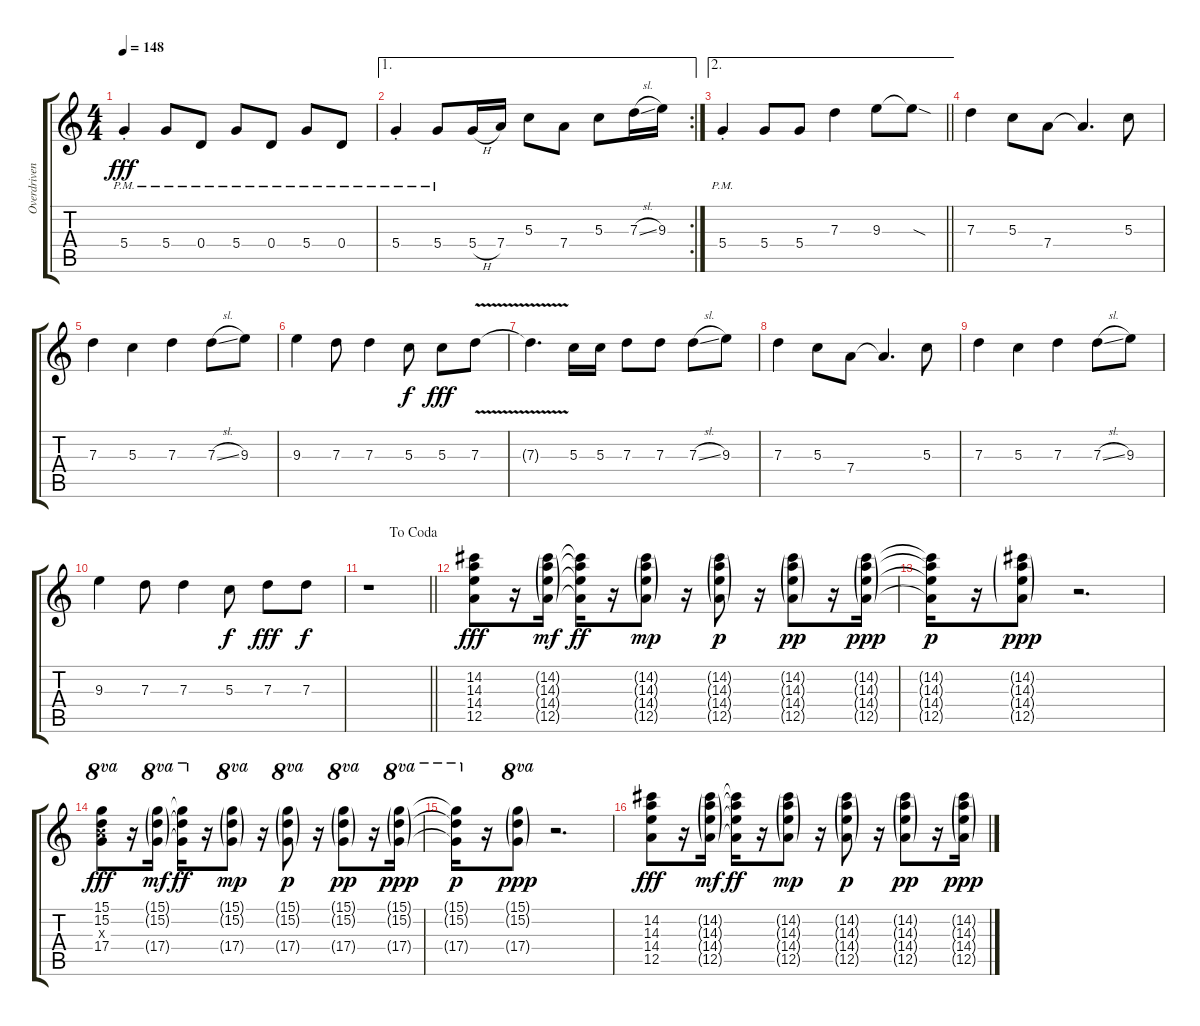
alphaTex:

\track ("Overdriven Guitar" "Overdriven") {instrument overdrivenguitar}
\staff {score tabs}
\tuning (E4 B3 G3 D3 A2 E2) {hide}
\ts (4 4)
\tempo 148
\clef g2
\ks c
5.4{pm st}.4{dy fff} 5.4{pm}.8 0.4{pm}.8 5.4{pm}.8 0.4{pm}.8 5.4{pm}.8 0.4{pm}.8 |
\ae 1
\rc 2
5.4{pm st}.4 5.4{pm}.8 5.4{h}.16 7.4.16 5.3.8 7.4.8 5.3.8 7.3{sl}.16 9.3.16 |
\ae 2
\barLineRight lightlight
5.4{pm st}.4 5.4.8 5.4.8 7.3.4 9.3.8 9.3{sod t}.8 |
7.3.4 5.3.8 7.4.8 7.4{t}.4{d} 5.3.8 |
7.3.4 5.3.4 7.3.4 7.3{sl}.8 9.3.8 |
9.3.4 7.3.8 7.3.4 5.3.8{dy f} 5.3.8{dy fff} 7.3{v}.8 |
7.3{v t}.4{d} 5.3.16 5.3.16 7.3.8 7.3.8 7.3{sl}.8 9.3.8 |
7.3.4 5.3.8 7.4.8 7.4{t}.4{d} 5.3.8 |
7.3.4 5.3.4 7.3.4 7.3{sl}.8 9.3.8 |
9.3.4 7.3.8 7.3.4 5.3.8{dy f} 7.3.8{dy fff} 7.3.8{dy f} |
\jump dacoda
\barLineRight lightlight
r.1 |
(14.2 14.3 14.4 12.5).8{dy fff} r.16 (14.2{g} 14.3{g} 14.4{g} 12.5{g}).16{dy mf} (14.2{t} 14.3{t} 14.4{t} 12.5{t}).16{dy ff} r.16 (14.2{g} 14.3{g} 14.4{g} 12.5{g}).8{dy mp} r.16 (14.2{g} 14.3{g} 14.4{g} 12.5{g}).8{dy p} r.16 (14.2{g} 14.3{g} 14.4{g} 12.5{g}).8{dy pp} r.16 (14.2{g} 14.3{g} 14.4{g} 12.5{g}).16{dy ppp} |
(14.2{t} 14.3{t} 14.4{t} 12.5{t}).16{dy p} r.16 (14.2{g} 14.3{g} 14.4{g} 12.5{g}).8{dy ppp} r.2{d} |
(15.1 15.2 16.3{x} 17.4).8{ot 8va dy fff} r.16 (15.1{g} 15.2{g} 17.4{g}).16{ot 8va dy mf} (15.1{t} 15.2{t} 17.4{t}).16{ot 8va dy ff} r.16 (15.1{g} 15.2{g} 17.4{g}).8{ot 8va dy mp} r.16 (15.1{g} 15.2{g} 17.4{g}).8{ot 8va dy p} r.16 (15.1{g} 15.2{g} 17.4{g}).8{ot 8va dy pp} r.16 (15.1{g} 15.2{g} 17.4{g}).16{ot 8va dy ppp} |
(15.1{t} 15.2{t} 17.4{t}).16{ot 8va dy p} r.16 (15.1{g} 15.2{g} 17.4{g}).8{ot 8va dy ppp} r.2{d} |
(14.2 14.3 14.4 12.5).8{dy fff} r.16 (14.2{g} 14.3{g} 14.4{g} 12.5{g}).16{dy mf} (14.2{t} 14.3{t} 14.4{t} 12.5{t}).16{dy ff} r.16 (14.2{g} 14.3{g} 14.4{g} 12.5{g}).8{dy mp} r.16 (14.2{g} 14.3{g} 14.4{g} 12.5{g}).8{dy p} r.16 (14.2{g} 14.3{g} 14.4{g} 12.5{g}).8{dy pp} r.16 (14.2{g} 14.3{g} 14.4{g} 12.5{g}).16{dy ppp}
